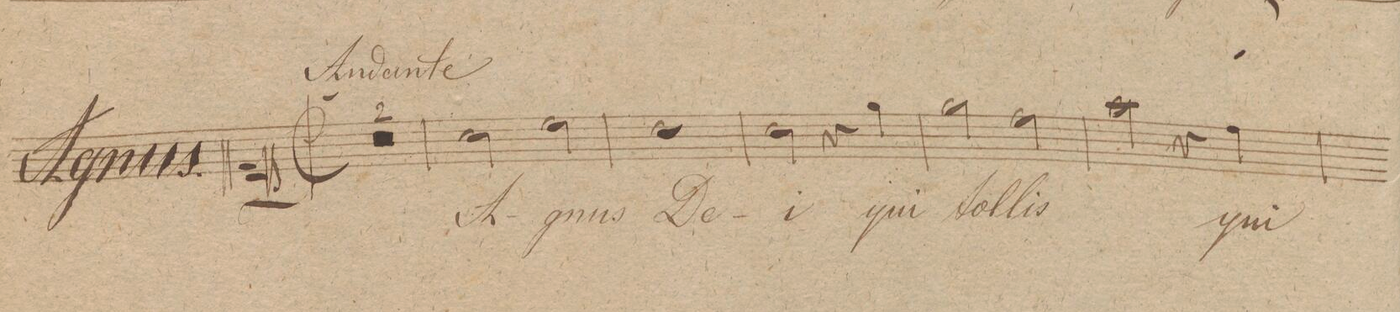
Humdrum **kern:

**kern	**text	**dynam
*I"Canto	*	*
*clefC1	*	*
*k[]	*	*
*met(c|)	*	*
*M2/2	*	*
0r	.	.
=2	=2	=2
=3	=3	=3
*2\right	*	*
2a\	A-	.
2cc\	-gnus	.
=4	=4	=4
1b	De-	.
=5	=5	=5
2a\	-i	.
4r	.	.
4ee\	qui	.
=6	=6	=6
2ee\	tol-	.
2dd\	-lis	.
=7	=7	=7
2ff\	.	.
4r	.	.
4dd\	qui	.
=8	=8	=8
*-	*-	*-
